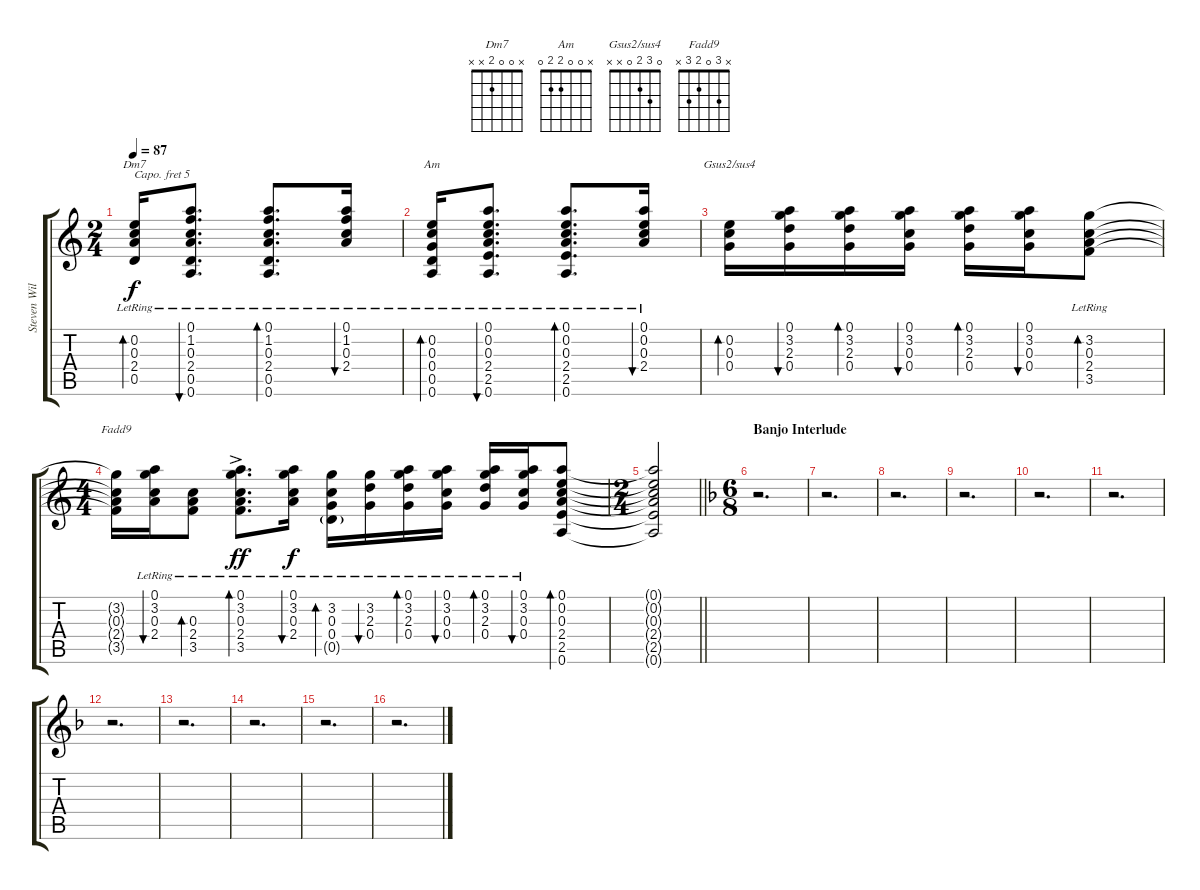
\track ("Steven Wilson Clean Gtr. R" "Steven Wil") {instrument electricguitarclean}
\staff {score tabs}
\capo 5
\tuning (E4 B3 G3 D3 A2 E2) {hide}
\chord ("Dm7" x 0 0 2 x x)
\chord ("Am" x 0 0 2 2 0)
\chord ("Gsus2/sus4" 0 3 2 0 x x)
\chord ("Fadd9" x 3 0 2 3 x)
\ts (2 4)
\tempo 87
\clef g2
\ks aminor
(0.2{lr} 0.3{lr} 2.4{lr} 0.5{lr}).16{bd 30 ch "Dm7" dy f} (0.1{lr} 1.2{lr} 0.3{lr} 2.4{lr} 0.5{lr} 0.6{lr}).8{d bu 30} (0.1{lr} 1.2{lr} 0.3{lr} 2.4{lr} 0.5{lr} 0.6{lr}).8{d bd 30} (0.1{lr} 1.2{lr} 0.3{lr} 2.4{lr}).16{bu 30} |
(0.2{lr} 0.3{lr} 0.4{lr} 0.5{lr} 0.6{lr}).16{bd 30 ch "Am"} (0.1{lr} 0.2{lr} 0.3{lr} 2.4{lr} 2.5{lr} 0.6{lr}).8{d bu 30} (0.1{lr} 0.2{lr} 0.3{lr} 2.4{lr} 2.5{lr} 0.6{lr}).8{d bd 30} (0.1{lr} 0.2{lr} 0.3{lr} 2.4{lr}).16{bu 30} |
(0.2 0.3 0.4).16{bd 30 ch "Gsus2/sus4"} (0.1 3.2 2.3 0.4).16{bu 30} (0.1 3.2 2.3 0.4).16{bd 30} (0.1 3.2 0.3 0.4).16{bu 30} (0.1 3.2 2.3 0.4).16{bd 30} (0.1 3.2 0.3 0.4).16{bu 30} (3.2{lr} 0.3{lr} 2.4{lr} 3.5{lr}).8{bd 30} |
\ts (4 4)
(3.2{t} 0.3{t} 2.4{t} 3.5{t}).16{ch "Fadd9"} (0.1{lr} 3.2{lr} 0.3{lr} 2.4{lr}).16{bu 30} (0.3{lr} 2.4{lr} 3.5{lr}).8{bd 30} (0.1{ac lr} 3.2{ac lr} 0.3{ac lr} 2.4{ac lr} 3.5{ac lr}).8{d bd 30 dy ff} (0.1{lr} 3.2{lr} 0.3{lr} 2.4{lr}).16{bu 30 dy f} (3.2{lr} 0.3{lr} 0.4{lr} 0.5{g}).16{bd 30} (3.2{lr} 2.3{lr} 0.4{lr}).16{bu 30} (0.1{lr} 3.2{lr} 2.3{lr} 0.4{lr}).16{bd 30} (0.1{lr} 3.2{lr} 0.3{lr} 0.4{lr}).16{bu 30} (0.1{lr} 3.2{lr} 2.3{lr} 0.4{lr}).16{bd 30} (0.1{lr} 3.2{lr} 0.3{lr} 0.4{lr}).16{bu 30} (0.1 0.2 0.3 2.4 2.5 0.6).8{bd 30} |
\ts (2 4)
\barLineRight lightlight
(0.1{t} 0.2{t} 0.3{t} 2.4{t} 2.5{t} 0.6{t}).2 |
\ts (6 8)
\section ("" "Banjo Interlude")
\ks f
r.2{d} |
r.2{d} |
r.2{d} |
r.2{d} |
r.2{d} |
r.2{d} |
r.2{d} |
r.2{d} |
r.2{d} |
r.2{d} |
r.2{d}
